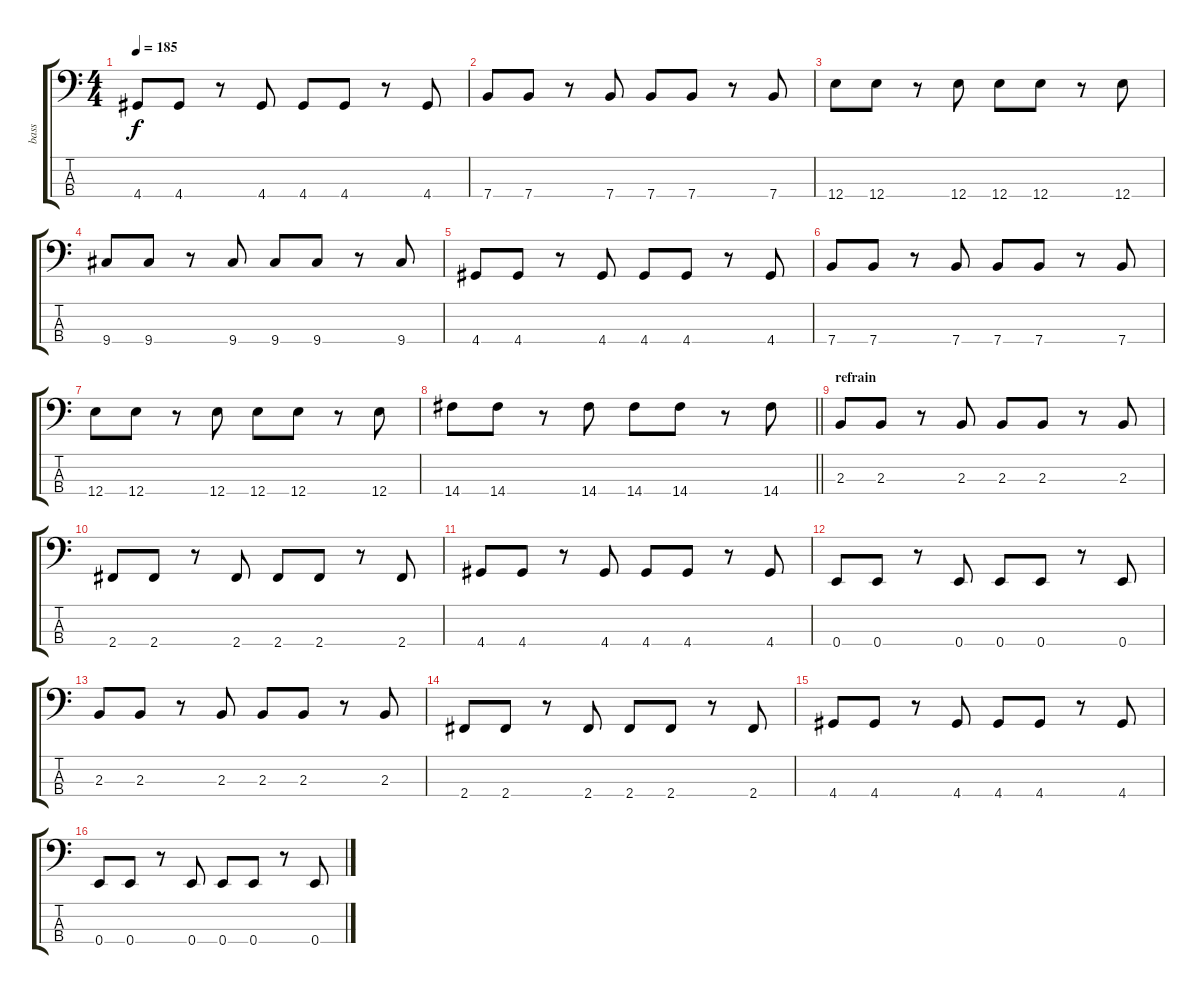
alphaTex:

\track ("bass " "bass ") {instrument electricbasspick}
\staff {score tabs}
\tuning (G2 D2 A1 E1) {hide}
\ts (4 4)
\tempo 185
\clef f4
\ks c
4.4.8{dy f} 4.4.8 r.8 4.4.8 4.4.8 4.4.8 r.8 4.4.8 |
7.4.8 7.4.8 r.8 7.4.8 7.4.8 7.4.8 r.8 7.4.8 |
12.4.8 12.4.8 r.8 12.4.8 12.4.8 12.4.8 r.8 12.4.8 |
9.4.8 9.4.8 r.8 9.4.8 9.4.8 9.4.8 r.8 9.4.8 |
4.4.8 4.4.8 r.8 4.4.8 4.4.8 4.4.8 r.8 4.4.8 |
7.4.8 7.4.8 r.8 7.4.8 7.4.8 7.4.8 r.8 7.4.8 |
12.4.8 12.4.8 r.8 12.4.8 12.4.8 12.4.8 r.8 12.4.8 |
\barLineRight lightlight
14.4.8 14.4.8 r.8 14.4.8 14.4.8 14.4.8 r.8 14.4.8 |
\section ("" "refrain")
2.3.8 2.3.8 r.8 2.3.8 2.3.8 2.3.8 r.8 2.3.8 |
2.4.8 2.4.8 r.8 2.4.8 2.4.8 2.4.8 r.8 2.4.8 |
4.4.8 4.4.8 r.8 4.4.8 4.4.8 4.4.8 r.8 4.4.8 |
0.4.8 0.4.8 r.8 0.4.8 0.4.8 0.4.8 r.8 0.4.8 |
2.3.8 2.3.8 r.8 2.3.8 2.3.8 2.3.8 r.8 2.3.8 |
2.4.8 2.4.8 r.8 2.4.8 2.4.8 2.4.8 r.8 2.4.8 |
4.4.8 4.4.8 r.8 4.4.8 4.4.8 4.4.8 r.8 4.4.8 |
0.4.8 0.4.8 r.8 0.4.8 0.4.8 0.4.8 r.8 0.4.8
